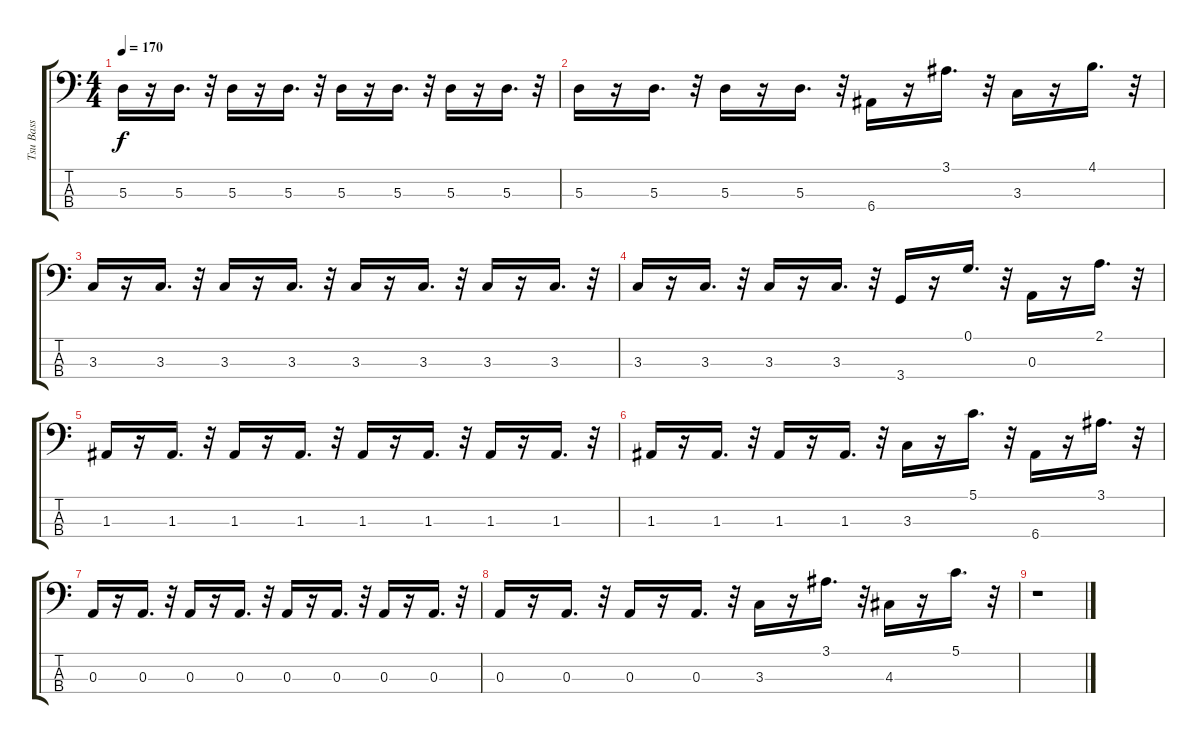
\track ("Tsu Bass" "Tsu Bass") {instrument electricbasspick}
\staff {score tabs}
\tuning (G2 D2 A1 E1) {hide}
\ts (4 4)
\tempo 170
\clef f4
\ks c
5.3.16{dy f} r.16 5.3.16{d} r.32 5.3.16 r.16 5.3.16{d} r.32 5.3.16 r.16 5.3.16{d} r.32 5.3.16 r.16 5.3.16{d} r.32 |
5.3.16 r.16 5.3.16{d} r.32 5.3.16 r.16 5.3.16{d} r.32 6.4.16 r.16 3.1.16{d} r.32 3.3.16 r.16 4.1.16{d} r.32 |
3.3.16 r.16 3.3.16{d} r.32 3.3.16 r.16 3.3.16{d} r.32 3.3.16 r.16 3.3.16{d} r.32 3.3.16 r.16 3.3.16{d} r.32 |
3.3.16 r.16 3.3.16{d} r.32 3.3.16 r.16 3.3.16{d} r.32 3.4.16 r.16 0.1.16{d} r.32 0.3.16 r.16 2.1.16{d} r.32 |
1.3.16 r.16 1.3.16{d} r.32 1.3.16 r.16 1.3.16{d} r.32 1.3.16 r.16 1.3.16{d} r.32 1.3.16 r.16 1.3.16{d} r.32 |
1.3.16 r.16 1.3.16{d} r.32 1.3.16 r.16 1.3.16{d} r.32 3.3.16 r.16 5.1.16{d} r.32 6.4.16 r.16 3.1.16{d} r.32 |
0.3.16 r.16 0.3.16{d} r.32 0.3.16 r.16 0.3.16{d} r.32 0.3.16 r.16 0.3.16{d} r.32 0.3.16 r.16 0.3.16{d} r.32 |
0.3.16 r.16 0.3.16{d} r.32 0.3.16 r.16 0.3.16{d} r.32 3.3.16 r.16 3.1.16{d} r.32 4.3.16 r.16 5.1.16{d} r.32 |
r.1
